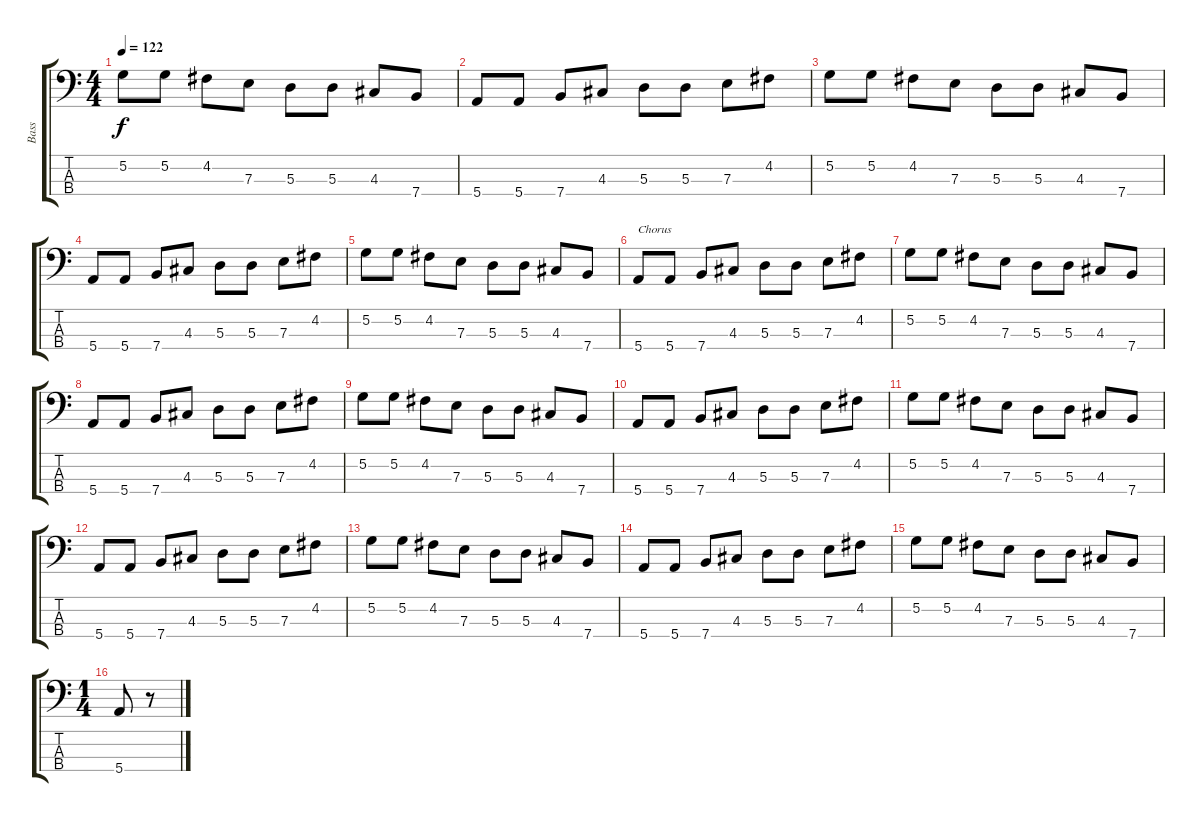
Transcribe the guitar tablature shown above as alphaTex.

\track ("Bass" "Bass") {instrument electricbasspick}
\staff {score tabs}
\tuning (G2 D2 A1 E1) {hide}
\ts (4 4)
\tempo 122
\clef f4
\ks c
5.2.8{dy f} 5.2.8 4.2.8 7.3.8 5.3.8 5.3.8 4.3.8 7.4.8 |
5.4.8 5.4.8 7.4.8 4.3.8 5.3.8 5.3.8 7.3.8 4.2.8 |
5.2.8 5.2.8 4.2.8 7.3.8 5.3.8 5.3.8 4.3.8 7.4.8 |
5.4.8 5.4.8 7.4.8 4.3.8 5.3.8 5.3.8 7.3.8 4.2.8 |
5.2.8 5.2.8 4.2.8 7.3.8 5.3.8 5.3.8 4.3.8 7.4.8 |
5.4.8{txt "Chorus"} 5.4.8 7.4.8 4.3.8 5.3.8 5.3.8 7.3.8 4.2.8 |
5.2.8 5.2.8 4.2.8 7.3.8 5.3.8 5.3.8 4.3.8 7.4.8 |
5.4.8 5.4.8 7.4.8 4.3.8 5.3.8 5.3.8 7.3.8 4.2.8 |
5.2.8 5.2.8 4.2.8 7.3.8 5.3.8 5.3.8 4.3.8 7.4.8 |
5.4.8 5.4.8 7.4.8 4.3.8 5.3.8 5.3.8 7.3.8 4.2.8 |
5.2.8 5.2.8 4.2.8 7.3.8 5.3.8 5.3.8 4.3.8 7.4.8 |
5.4.8 5.4.8 7.4.8 4.3.8 5.3.8 5.3.8 7.3.8 4.2.8 |
5.2.8 5.2.8 4.2.8 7.3.8 5.3.8 5.3.8 4.3.8 7.4.8 |
5.4.8 5.4.8 7.4.8 4.3.8 5.3.8 5.3.8 7.3.8 4.2.8 |
5.2.8 5.2.8 4.2.8 7.3.8 5.3.8 5.3.8 4.3.8 7.4.8 |
\ts (1 4)
5.4.8 r.8
